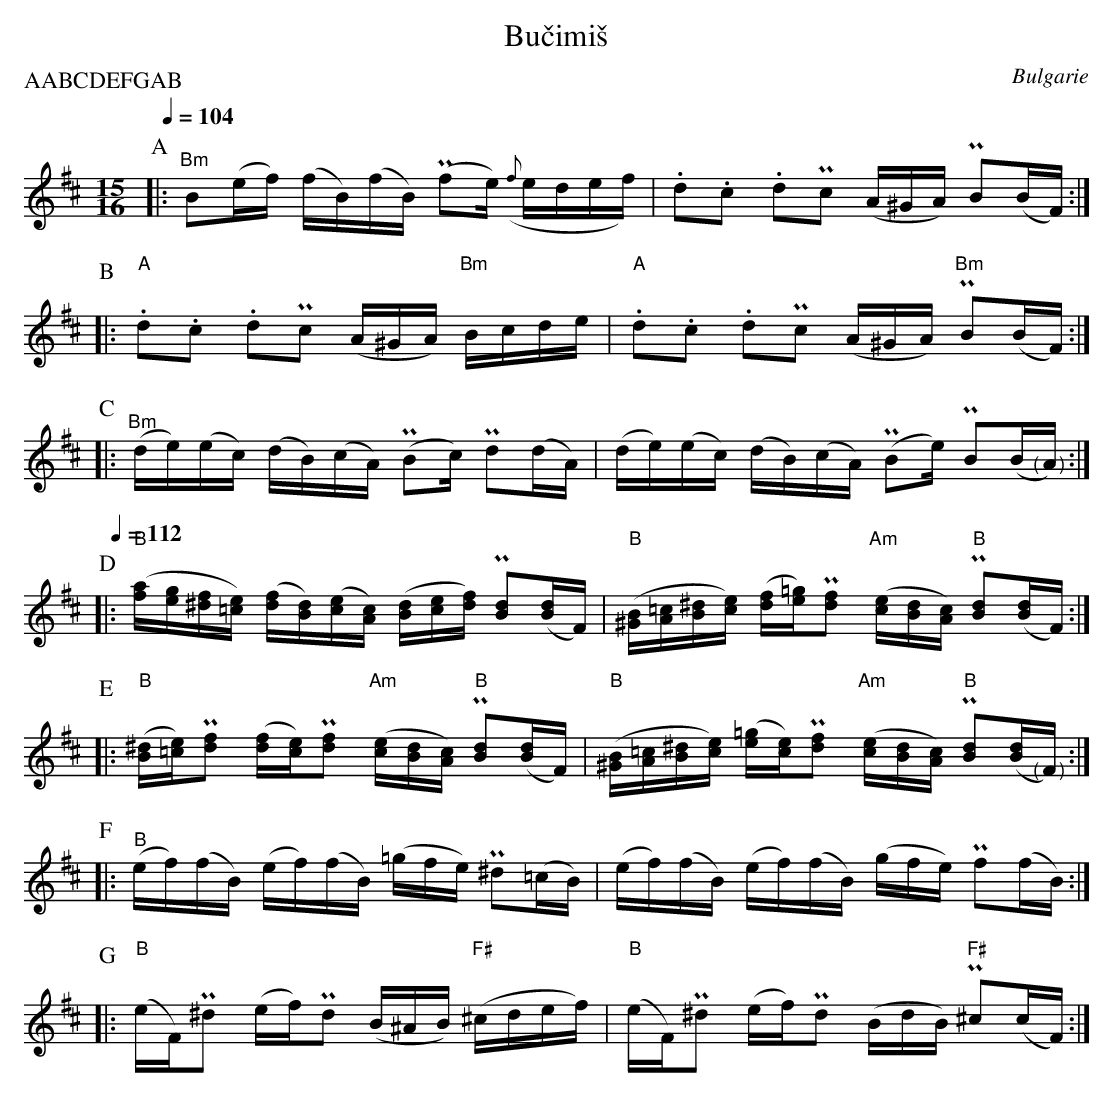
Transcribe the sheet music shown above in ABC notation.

X:1
T:Bu\vcimi\vs
O:Bulgarie
Q:1/4=104
P:AABCDEFGAB
M:15/16
L:1/16
K:Bm
P:A
|: "Bm"B2(ef) (fB)(fB) (Pf2e) ({f}edef) | .d2.c2 .d2Pc2 (A^GA) PB2(BF) :|
P:B
|: "A".d2.c2 .d2Pc2 (A^GA) "Bm"Bcde | "A".d2.c2 .d2Pc2 (A^GA) "Bm"PB2(BF) :|
P:C
|: ("Bm"de)(ec) (dB)(cA) (PB2c) Pd2(dA) | (de)(ec) (dB)(cA) (PB2e) PB2(B"<("">)"A) :|
P:D
Q:1/4=112
|: ("B"[fa][eg][^df][=ce]) ([df][Bd])([ce][Ac]) ([Bd][ce][df]) P[B2d2]([Bd]F) | ("B"[^GB][A=c][B^d][ce]) ([df][e=g])P[d2f2] ("Am"[ce][Bd][Ac]) "B"P[B2d2]([Bd]F) :|
P:E
|: ("B"[B^d][=ce])P[d2f2] ([df][ce])P[d2f2] ("Am"[ce][Bd][Ac]) "B"P[B2d2]([Bd]F)| ("B"[^GB][A=c][B^d][ce]) ([e=g][ce])P[d2f2] ("Am"[ce][Bd][Ac]) "B"P[B2d2]([Bd]"<("">)"F) :|
P:F
|: ("B"ef)(fB) (ef)(fB) (=gfe) P^d2(=cB) | (ef)(fB) (ef)(fB) (gfe) Pf2(fB) :|
P:G
|: ("B"eF)P^d2 (ef)Pd2 (B^AB) ("F#"^cdef) | ("B"eF)P^d2 (ef)Pd2 (BdB) "F#"P^c2(cF) :|
